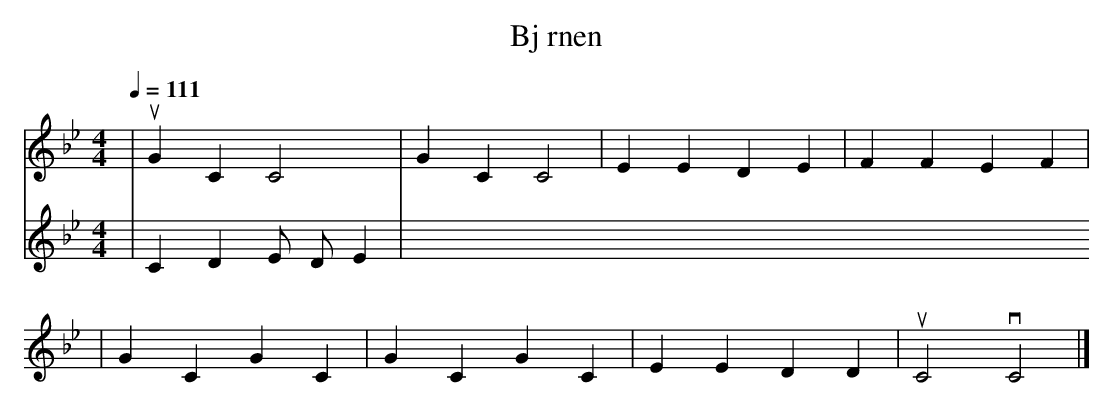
X:1
T: Bj rnen
M: 4/4
L: 1/4
Q: 111
K: Bb
[V:1] | uGC C2 | GC C2 | EE DE | FF EF |
[V:2] | C D E/2 D/2 E
[V:1] | GC GC | GC GC | EE DD | uC2 vC2 |]
[V:2] |
